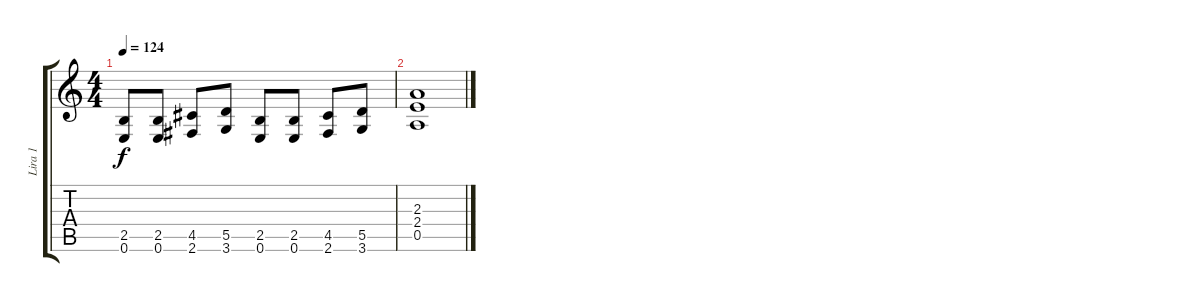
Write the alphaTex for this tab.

\track ("Lira 1" "Lira 1") {instrument overdrivenguitar}
\staff {score tabs}
\tuning (E4 B3 G3 D3 A2 E2) {hide}
\ts (4 4)
\tempo 124
\clef g2
\ks c
(2.5 0.6).8{dy f} (2.5 0.6).8 (4.5 2.6).8 (5.5 3.6).8 (2.5 0.6).8 (2.5 0.6).8 (4.5 2.6).8 (5.5 3.6).8 |
(2.3 2.4 0.5).1
